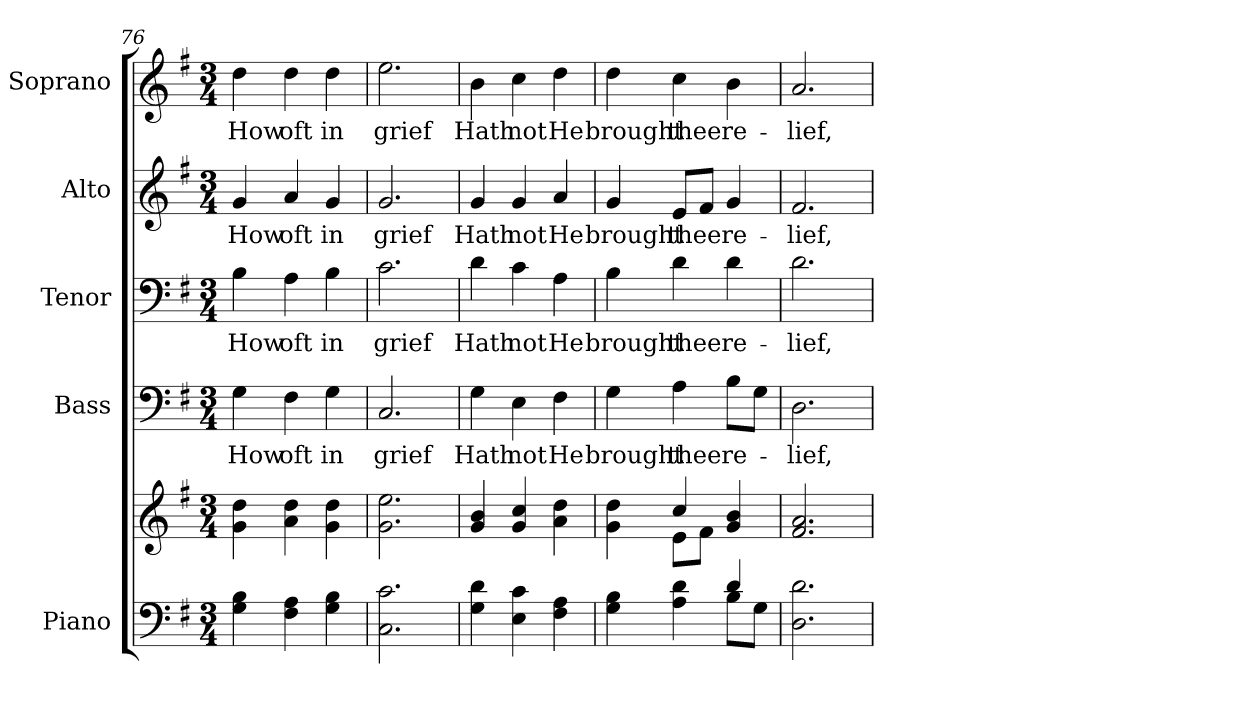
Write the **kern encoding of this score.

**kern	**kern	**kern	**text	**kern	**text	**kern	**text	**kern	**text
*part5	*part5	*part4	*part4	*part3	*part3	*part2	*part2	*part1	*part1
*staff6	*staff5	*staff4	*staff4	*staff3	*staff3	*staff2	*staff2	*staff1	*staff1
*I"Piano	*	*I"Bass	*	*I"Tenor	*	*I"Alto	*	*I"Soprano	*
*I'Pno.	*	*I'B.	*	*I'T.	*	*I'A.	*	*I'S.	*
!!LO:PB:g=z
*clefF4	*clefG2	*clefF4	*	*clefF4	*	*clefG2	*	*clefG2	*
*k[f#]	*k[f#]	*k[f#]	*	*k[f#]	*	*k[f#]	*	*k[f#]	*
*G:	*G:	*G:	*	*G:	*	*G:	*	*G:	*
*M3/4	*M3/4	*M3/4	*	*M3/4	*	*M3/4	*	*M3/4	*
=76	=76	=76	=76	=76	=76	=76	=76	=76	=76
!	!	!	!LO:LY:b:color=#000000	!	!	!	!	!	!
!	!	!	!	!	!LO:LY:b:color=#000000	!	!	!	!
!	!	!	!	!	!	!	!LO:LY:b:color=#000000	!	!
!	!	!	!	!	!	!	!	!	!LO:LY:b:color=#000000
4Gi\ 4Bi	4gi\ 4ddi	4Gi\	How	4Bi\	How	4gi/	How	4ddi\	How
!	!	!	!LO:LY:b:color=#000000	!	!	!	!	!	!
!	!	!	!	!	!LO:LY:b:color=#000000	!	!	!	!
!	!	!	!	!	!	!	!LO:LY:b:color=#000000	!	!
!	!	!	!	!	!	!	!	!	!LO:LY:b:color=#000000
4F#i\ 4Ai	4ai\ 4ddi	4F#i\	oft	4Ai\	oft	4ai/	oft	4ddi\	oft
!	!	!	!LO:LY:b:color=#000000	!	!	!	!	!	!
!	!	!	!	!	!LO:LY:b:color=#000000	!	!	!	!
!	!	!	!	!	!	!	!LO:LY:b:color=#000000	!	!
!	!	!	!	!	!	!	!	!	!LO:LY:b:color=#000000
4Gi\ 4Bi	4gi\ 4ddi	4Gi\	in	4Bi\	in	4gi/	in	4ddi\	in
=77	=77	=77	=77	=77	=77	=77	=77	=77	=77
!	!	!	!LO:LY:b:color=#000000	!	!	!	!	!	!
!	!	!	!	!	!LO:LY:b:color=#000000	!	!	!	!
!	!	!	!	!	!	!	!LO:LY:b:color=#000000	!	!
!	!	!	!	!	!	!	!	!	!LO:LY:b:color=#000000
2.Ci\ 2.ci	2.gi\ 2.eei	2.Ci/	grief	2.ci\	grief	2.gi/	grief	2.eei\	grief
=78	=78	=78	=78	=78	=78	=78	=78	=78	=78
!	!	!	!LO:LY:b:color=#000000	!	!	!	!	!	!
!	!	!	!	!	!LO:LY:b:color=#000000	!	!	!	!
!	!	!	!	!	!	!	!LO:LY:b:color=#000000	!	!
!	!	!	!	!	!	!	!	!	!LO:LY:b:color=#000000
4Gi\ 4di	4gi/ 4bi	4Gi\	Hath	4di\	Hath	4gi/	Hath	4bi\	Hath
!	!	!	!LO:LY:b:color=#000000	!	!	!	!	!	!
!	!	!	!	!	!LO:LY:b:color=#000000	!	!	!	!
!	!	!	!	!	!	!	!LO:LY:b:color=#000000	!	!
!	!	!	!	!	!	!	!	!	!LO:LY:b:color=#000000
4Ei\ 4ci	4gi/ 4cci	4Ei\	not	4ci\	not	4gi/	not	4cci\	not
!	!	!	!LO:LY:b:color=#000000	!	!	!	!	!	!
!	!	!	!	!	!LO:LY:b:color=#000000	!	!	!	!
!	!	!	!	!	!	!	!LO:LY:b:color=#000000	!	!
!	!	!	!	!	!	!	!	!	!LO:LY:b:color=#000000
4F#i\ 4Ai	4ai\ 4ddi	4F#i\	He	4Ai\	He	4ai/	He	4ddi\	He
=79	=79	=79	=79	=79	=79	=79	=79	=79	=79
*^	*^	*	*	*	*	*	*	*	*
!	!	!	!	!	!LO:LY:b:color=#000000	!	!	!	!	!	!
!	!	!	!	!	!	!	!LO:LY:b:color=#000000	!	!	!	!
!	!	!	!	!	!	!	!	!	!LO:LY:b:color=#000000	!	!
!	!	!	!	!	!	!	!	!	!	!	!LO:LY:b:color=#000000
4Gi\ 4Bi	2ryy	4gi\ 4ddi	4ryy	4Gi\	brought	4Bi\	brought	4gi/	brought	4ddi\	brought
!	!	!	!	!	!LO:LY:b:color=#000000	!	!	!	!	!	!
!	!	!	!	!	!	!	!LO:LY:b:color=#000000	!	!	!	!
!	!	!	!	!	!	!	!	!	!LO:LY:b:color=#000000	!	!
!	!	!	!	!	!	!	!	!	!	!	!LO:LY:b:color=#000000
4Ai\ 4di	.	4cci/	8ei\L	4Ai\	thee	4di\	thee	8ei/L	thee	4cci\	thee
.	.	.	8f#i\J	.	.	.	.	8f#i/J	.	.	.
!	!	!	!	!	!LO:LY:b:color=#000000	!	!	!	!	!	!
!	!	!	!	!	!	!	!LO:LY:b:color=#000000	!	!	!	!
!	!	!	!	!	!	!	!	!	!LO:LY:b:color=#000000	!	!
!	!	!	!	!	!	!	!	!	!	!	!LO:LY:b:color=#000000
4di/	8Bi\L	4gi/ 4bi	4ryy	8Bi\L	re-	4di\	re-	4gi/	re-	4bi\	re-
.	8Gi\J	.	.	8Gi\J	.	.	.	.	.	.	.
*v	*v	*	*	*	*	*	*	*	*	*	*
*	*v	*v	*	*	*	*	*	*	*	*
=80	=80	=80	=80	=80	=80	=80	=80	=80	=80
*^	*	*	*	*	*	*	*	*	*
!	!	!	!	!LO:LY:b:color=#000000	!	!	!	!	!	!
*v	*v	*	*	*	*	*	*	*	*	*
*^	*	*	*	*	*	*	*	*	*
!	!	!	!	!	!	!LO:LY:b:color=#000000	!	!	!	!
*v	*v	*	*	*	*	*	*	*	*	*
*^	*	*	*	*	*	*	*	*	*
!	!	!	!	!	!	!	!	!LO:LY:b:color=#000000	!	!
*v	*v	*	*	*	*	*	*	*	*	*
*^	*	*	*	*	*	*	*	*	*
!	!	!	!	!	!	!	!	!	!	!LO:LY:b:color=#000000
*v	*v	*	*	*	*	*	*	*	*	*
2.Di\ 2.di	2.f#i/ 2.ai	2.Di\	-lief,	2.di\	-lief,	2.f#i/	-lief,	2.ai/	-lief,
=	=	=	=	=	=	=	=	=	=
*-	*-	*-	*-	*-	*-	*-	*-	*-	*-
